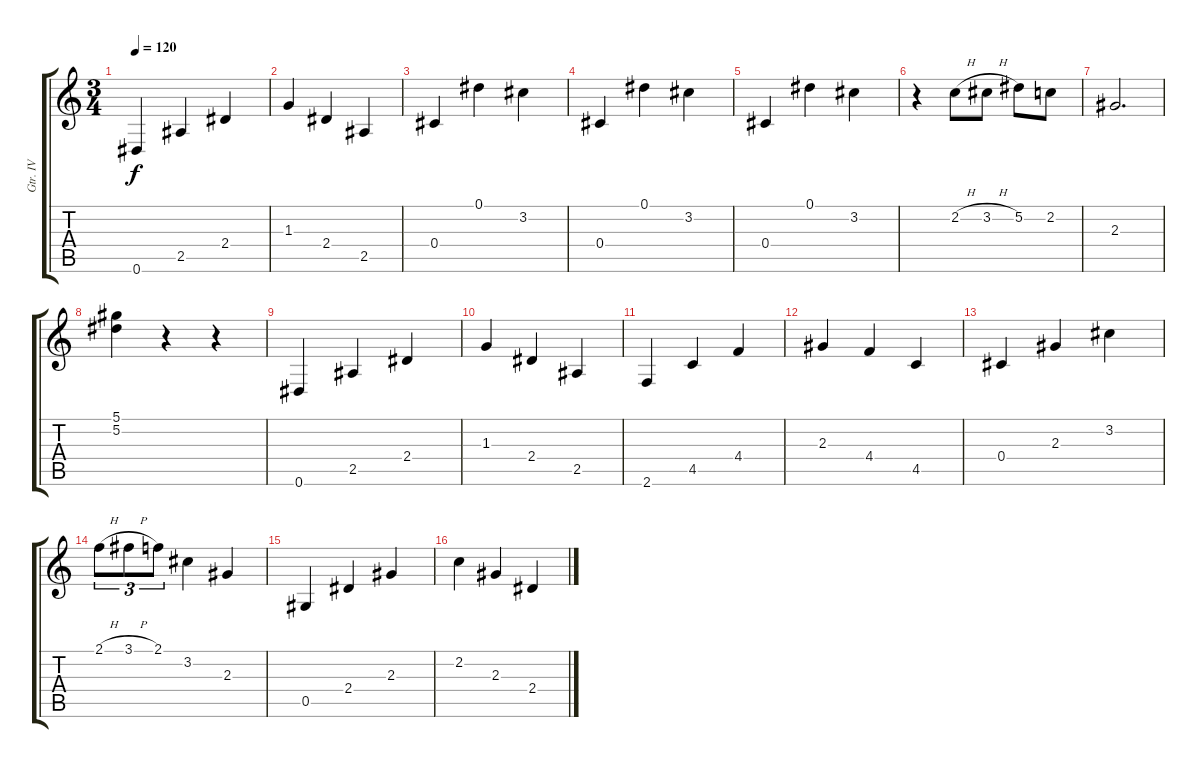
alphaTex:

\track ("Gtr. IV" "Gtr. IV") {instrument acousticguitarsteel}
\staff {score tabs}
\tuning (Eb4 Bb3 Gb3 Db3 Ab2 Eb2) {hide}
\ts (3 4)
\tempo 120
\clef g2
\ks c
0.6.4{dy f} 2.5.4 2.4.4 |
1.3.4 2.4.4 2.5.4 |
0.4.4 0.1.4 3.2.4 |
0.4.4 0.1.4 3.2.4 |
0.4.4 0.1.4 3.2.4 |
r.4 2.2{h}.8 3.2{h}.8 5.2.8 2.2.8 |
2.3.2{d} |
(5.1 5.2).4 r.4 r.4 |
0.6.4 2.5.4 2.4.4 |
1.3.4 2.4.4 2.5.4 |
2.6.4 4.5.4 4.4.4 |
2.3.4 4.4.4 4.5.4 |
0.4.4 2.3.4 3.2.4 |
2.1{h}.8{tu (3 2)} 3.1{h}.8{tu (3 2)} 2.1.8{tu (3 2)} 3.2.4 2.3.4 |
0.5.4 2.4.4 2.3.4 |
2.2.4 2.3.4 2.4.4
